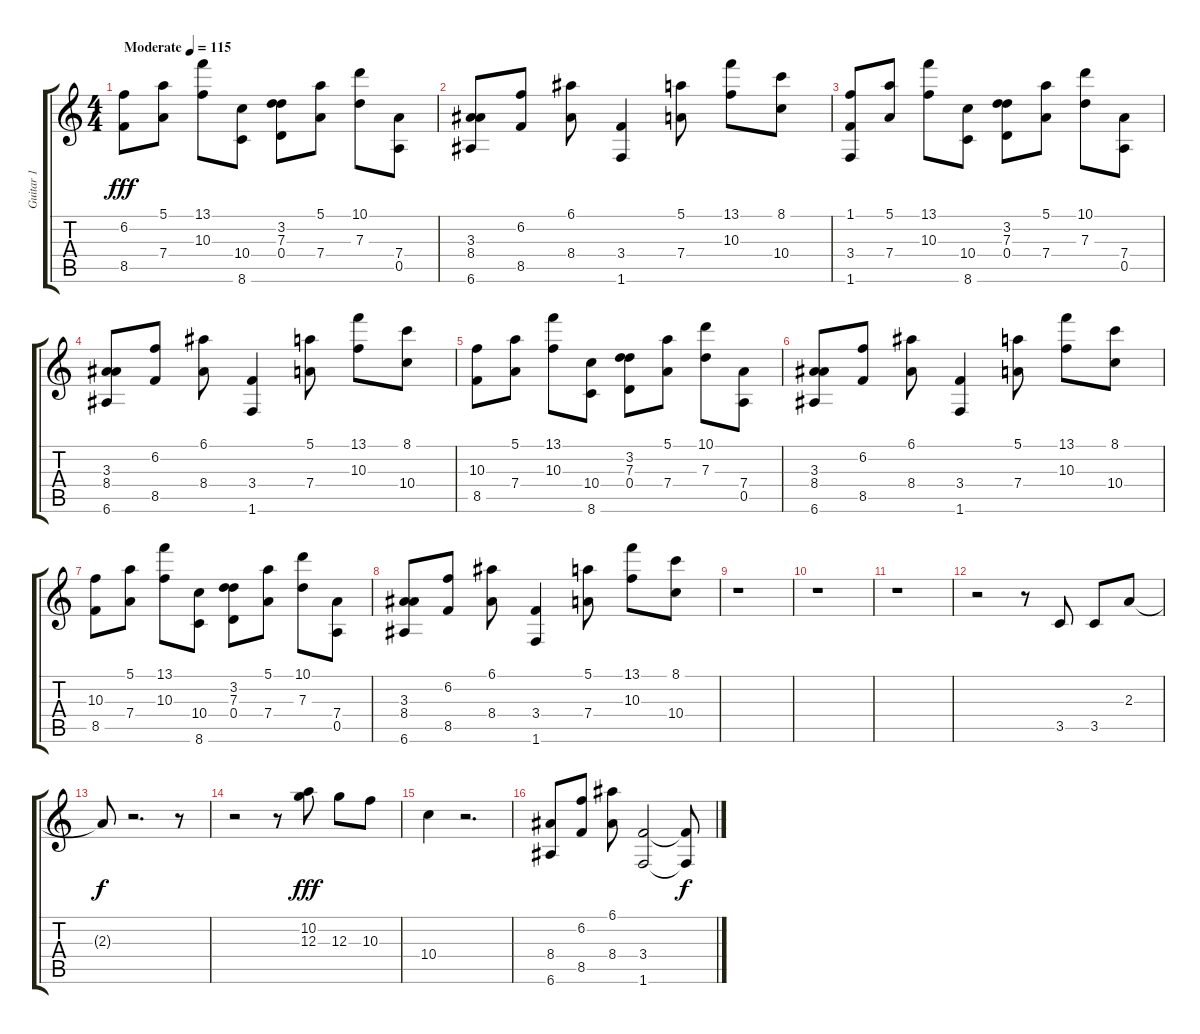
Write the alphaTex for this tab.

\track ("Guitar 1" "Guitar 1") {instrument acousticguitarsteel}
\staff {score tabs}
\tuning (E4 B3 G3 D3 A2 E2) {hide}
\ts (4 4)
\tempo (115 "Moderate")
\clef g2
\ks c
(6.2 8.5).8{dy fff instrument acousticguitarsteel} (5.1 7.4).8 (13.1 10.3).8 (10.4 8.6).8 (3.2 7.3 0.4).8 (5.1 7.4).8 (10.1 7.3).8 (7.4 0.5).8 |
(3.3 8.4 6.6).8 (6.2 8.5).8 (6.1 8.4).8 (3.4 1.6).4 (5.1 7.4).8 (13.1 10.3).8 (8.1 10.4).8 |
(1.1 3.4 1.6).8 (5.1 7.4).8 (13.1 10.3).8 (10.4 8.6).8 (3.2 7.3 0.4).8 (5.1 7.4).8 (10.1 7.3).8 (7.4 0.5).8 |
(3.3 8.4 6.6).8 (6.2 8.5).8 (6.1 8.4).8 (3.4 1.6).4 (5.1 7.4).8 (13.1 10.3).8 (8.1 10.4).8 |
(10.3 8.5).8 (5.1 7.4).8 (13.1 10.3).8 (10.4 8.6).8 (3.2 7.3 0.4).8 (5.1 7.4).8 (10.1 7.3).8 (7.4 0.5).8 |
(3.3 8.4 6.6).8 (6.2 8.5).8 (6.1 8.4).8 (3.4 1.6).4 (5.1 7.4).8 (13.1 10.3).8 (8.1 10.4).8 |
(10.3 8.5).8 (5.1 7.4).8 (13.1 10.3).8 (10.4 8.6).8 (3.2 7.3 0.4).8 (5.1 7.4).8 (10.1 7.3).8 (7.4 0.5).8 |
(3.3 8.4 6.6).8 (6.2 8.5).8 (6.1 8.4).8 (3.4 1.6).4 (5.1 7.4).8 (13.1 10.3).8 (8.1 10.4).8 |
r.1 |
r.1 |
r.1 |
r.2 r.8 3.5.8{volume 12} 3.5.8 2.3.8 |
2.3{t}.8{dy f} r.2{d} r.8 |
r.2 r.8 (10.2 12.3).8{dy fff} 12.3.8 10.3.8 |
10.4.4 r.2{d} |
(8.4 6.6).8 (6.2 8.5).8 (6.1 8.4).8 (3.4 1.6).2 (3.4{t} 1.6{t}).8{dy f}
